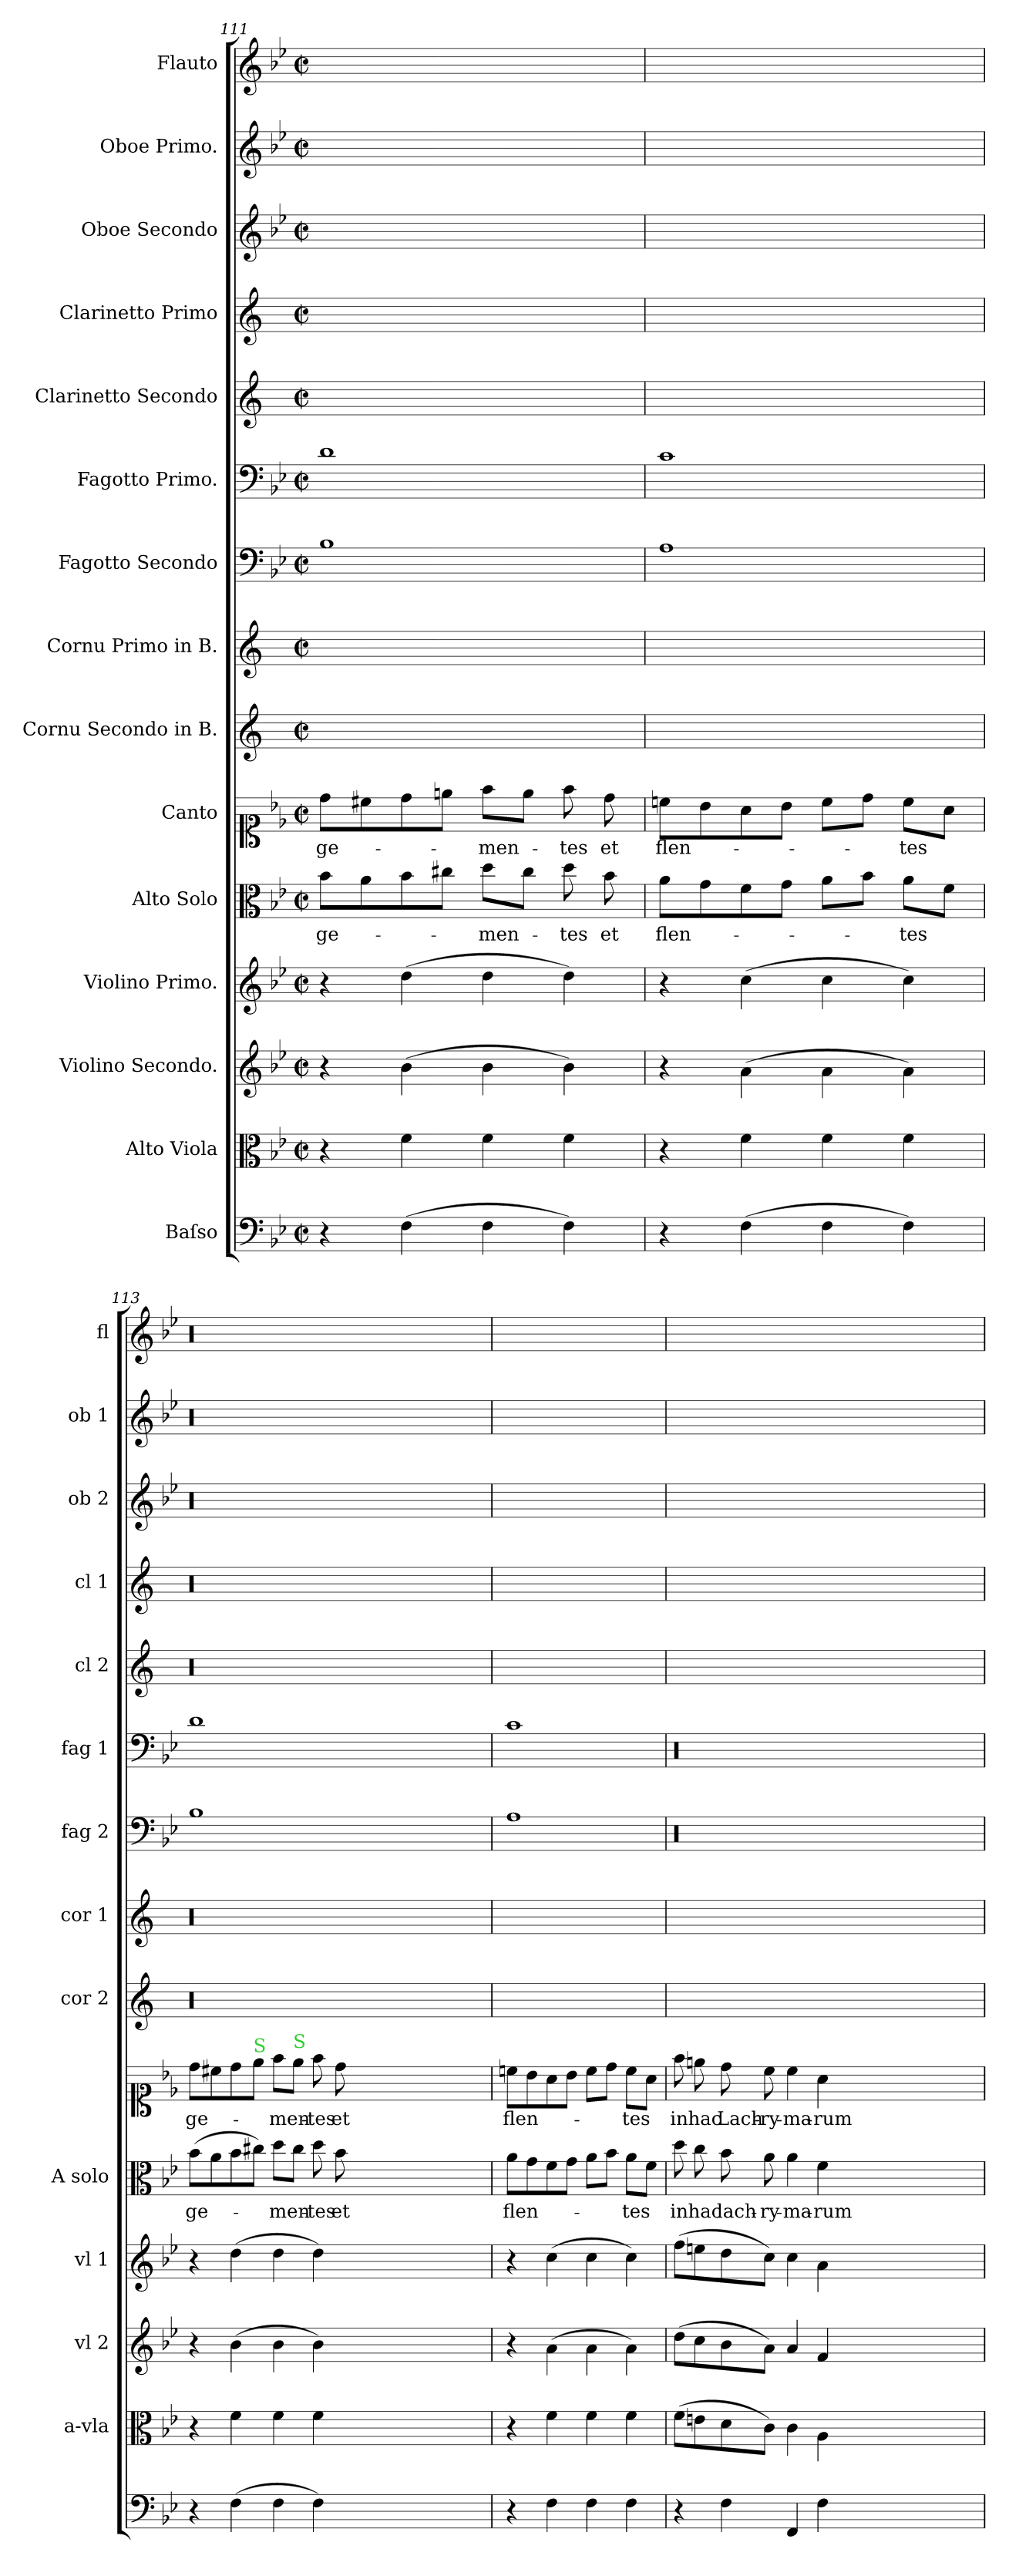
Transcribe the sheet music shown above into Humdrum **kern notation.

**kern	**kern	**kern	**kern	**kern	**text	**kern	**text	**kern	**kern	**kern	**kern	**kern	**kern	**kern	**kern	**kern
*part15	*part14	*part13	*part12	*part11	*part11	*part10	*part10	*part9	*part8	*part7	*part6	*part5	*part4	*part3	*part2	*part1
*staff15	*staff14	*staff13	*staff12	*staff11	*staff11	*staff10	*staff10	*staff9	*staff8	*staff7	*staff6	*staff5	*staff4	*staff3	*staff2	*staff1
*I"Baſso	*I"Alto Viola	*I"Violino Secondo.	*I"Violino Primo.	*I"Alto Solo	*	*I"Canto	*	*I"Cornu Secondo in B.	*I"Cornu Primo in B.	*I"Fagotto Secondo	*I"Fagotto Primo.	*I"Clarinetto Secondo	*I"Clarinetto Primo	*I"Oboe Secondo	*I"Oboe Primo.	*I"Flauto
*	*I'a-vla	*I'vl 2	*I'vl 1	*I'A solo	*	*	*	*I'cor 2	*I'cor 1	*I'fag 2	*I'fag 1	*I'cl 2	*I'cl 1	*I'ob 2	*I'ob 1	*I'fl
*clefF4	*clefC3	*clefG2	*clefG2	*clefC3	*	*clefC1	*	*clefG2	*clefG2	*clefF4	*clefF4	*clefG2	*clefG2	*clefG2	*clefG2	*clefG2
*	*	*	*	*	*	*	*	*ITrd1c2	*ITrd1c2	*	*	*ITrd1c2	*ITrd1c2	*	*	*
*k[b-e-]	*k[b-e-]	*k[b-e-]	*k[b-e-]	*k[b-e-]	*	*k[b-e-]	*	*k[b-e-]	*k[b-e-]	*k[b-e-]	*k[b-e-]	*k[b-e-]	*k[b-e-]	*k[b-e-]	*k[b-e-]	*k[b-e-]
*B-:	*B-:	*B-:	*B-:	*B-:	*	*B-:	*	*B-:	*B-:	*	*	*B-:	*B-:	*B-:	*B-:	*B-:
*M2/2	*M2/2	*M2/2	*M2/2	*M2/2	*	*M2/2	*	*M2/2	*M2/2	*M2/2	*M2/2	*M2/2	*M2/2	*M2/2	*M2/2	*M2/2
*met(c|)	*met(c|)	*met(c|)	*met(c|)	*met(c|)	*	*met(c|)	*	*met(c|)	*met(c|)	*met(c|)	*met(c|)	*met(c|)	*met(c|)	*met(c|)	*met(c|)	*met(c|)
=111	=111	=111	=111	=111	=111	=111	=111	=111	=111	=111	=111	=111	=111	=111	=111	=111
4r	4r	4r	4r	8b-\L	ge-	8dd\L	ge-	1ryy	1ryy	1B-	1d	1ryy	1ryy	1ryy	1ryy	1ryy
.	.	.	.	8a\	.	8cc#X\	.	.	.	.	.	.	.	.	.	.
(4F\	4f\	(4b-\	(4dd\	8b-\	.	8dd\	.	.	.	.	.	.	.	.	.	.
.	.	.	.	8cc#X\J	.	8een\J	.	.	.	.	.	.	.	.	.	.
4F\	4f\	4b-\	4dd\	8dd\L	-men-	8ff\L	-men-	.	.	.	.	.	.	.	.	.
.	.	.	.	8cc#\J	.	8ee\J	.	.	.	.	.	.	.	.	.	.
4F\)	4f\	4b-\)	4dd\)	8dd\	-tes	8ff\	-tes	.	.	.	.	.	.	.	.	.
.	.	.	.	8b-\	et	8dd\	et	.	.	.	.	.	.	.	.	.
=112	=112	=112	=112	=112	=112	=112	=112	=112	=112	=112	=112	=112	=112	=112	=112	=112
4r	4r	4r	4r	8a\L	flen-	8ccn\L	flen-	1ryy	1ryy	1A	1c	1ryy	1ryy	1ryy	1ryy	1ryy
.	.	.	.	8g\	.	8b-\	.	.	.	.	.	.	.	.	.	.
(4F\	4f\	(4a\	(4cc\	8f\	.	8a\	.	.	.	.	.	.	.	.	.	.
.	.	.	.	8g\J	.	8b-\J	.	.	.	.	.	.	.	.	.	.
4F\	4f\	4a\	4cc\	8a\L	.	8cc\L	.	.	.	.	.	.	.	.	.	.
.	.	.	.	8b-\J	.	8dd\J	.	.	.	.	.	.	.	.	.	.
4F\)	4f\	4a\)	4cc\)	8a\L	-tes	8cc\L	-tes	.	.	.	.	.	.	.	.	.
.	.	.	.	8f\J	.	8a\J	.	.	.	.	.	.	.	.	.	.
=113	=113	=113	=113	=113	=113	=113	=113	=113	=113	=113	=113	=113	=113	=113	=113	=113
4r	4r	4r	4r	(8b-\L	ge-	8dd\L	ge-	00r	00r	1B-	1d	00r	00r	00r	00r	00r
.	.	.	.	8a\	.	8cc#X\	.	.	.	.	.	.	.	.	.	.
(4F\	4f\	(4b-\	(4dd\	8b-\	.	8dd\	.	.	.	.	.	.	.	.	.	.
!	!	!	!	!	!	!LO:TX:a:color=limegreen:t=S	!	!	!	!	!	!	!	!	!	!
.	.	.	.	8cc#X\J)	.	8ee-\J	.	.	.	.	.	.	.	.	.	.
4F\	4f\	4b-\	4dd\	8dd\L	-men-	8ff\L	-men-	.	.	.	.	.	.	.	.	.
!	!	!	!	!	!	!LO:TX:a:color=limegreen:t=S	!	!	!	!	!	!	!	!	!	!
.	.	.	.	8cc#\J	.	8ee-\J	.	.	.	.	.	.	.	.	.	.
4F\)	4f\	4b-\)	4dd\)	8dd\	-tes	8ff\	-tes	.	.	.	.	.	.	.	.	.
.	.	.	.	8b-\	et	8dd\	et	.	.	.	.	.	.	.	.	.
0.ryy	0.ryy	0.ryy	0.ryy	0.ryy	.	0.ryy	.	.	.	0.ryy	0.ryy	.	.	.	.	.
=114	=114	=114	=114	=114	=114	=114	=114	=114	=114	=114	=114	=114	=114	=114	=114	=114
4r	4r	4r	4r	8a\L	flen-	8ccn\L	flen-	1ryy	1ryy	1A	1c	1ryy	1ryy	1ryy	1ryy	1ryy
.	.	.	.	8g\	.	8b-\	.	.	.	.	.	.	.	.	.	.
4F\	4f\	(4a\	(4cc\	8f\	.	8a\	.	.	.	.	.	.	.	.	.	.
.	.	.	.	8g\J	.	8b-\J	.	.	.	.	.	.	.	.	.	.
4F\	4f\	4a\	4cc\	8a\L	.	8cc\L	.	.	.	.	.	.	.	.	.	.
.	.	.	.	8b-\J	.	8dd\J	.	.	.	.	.	.	.	.	.	.
4F\	4f\	4a\)	4cc\)	8a\L	-tes	8cc\L	-tes	.	.	.	.	.	.	.	.	.
.	.	.	.	8f\J	.	8a\J	.	.	.	.	.	.	.	.	.	.
=115	=115	=115	=115	=115	=115	=115	=115	=115	=115	=115	=115	=115	=115	=115	=115	=115
4r	(8f\L	(8dd\L	(8ff\L	8dd\	in	8ff\	in	00ryy	00ryy	00r	00r	00ryy	00ryy	00ryy	00ryy	00ryy
.	8en\	8cc\	8een\	8cc\	hac	8een\	hac	.	.	.	.	.	.	.	.	.
4F\	8d\	8b-\	8dd\	8b-\	lach-	8dd\	Lach-	.	.	.	.	.	.	.	.	.
.	8c\J)	8a\J)	8cc\J)	8a\	-ry-	8cc\	-ry-	.	.	.	.	.	.	.	.	.
4FF/	4c\	4a/	4cc\	4a\	-ma-	4cc\	-ma-	.	.	.	.	.	.	.	.	.
4F\	4A\	4f/	4a\	4f\	-rum	4a\	-rum	.	.	.	.	.	.	.	.	.
0.ryy	0.ryy	0.ryy	0.ryy	0.ryy	.	0.ryy	.	.	.	.	.	.	.	.	.	.
=	=	=	=	=	=	=	=	=	=	=	=	=	=	=	=	=
*-	*-	*-	*-	*-	*-	*-	*-	*-	*-	*-	*-	*-	*-	*-	*-	*-
